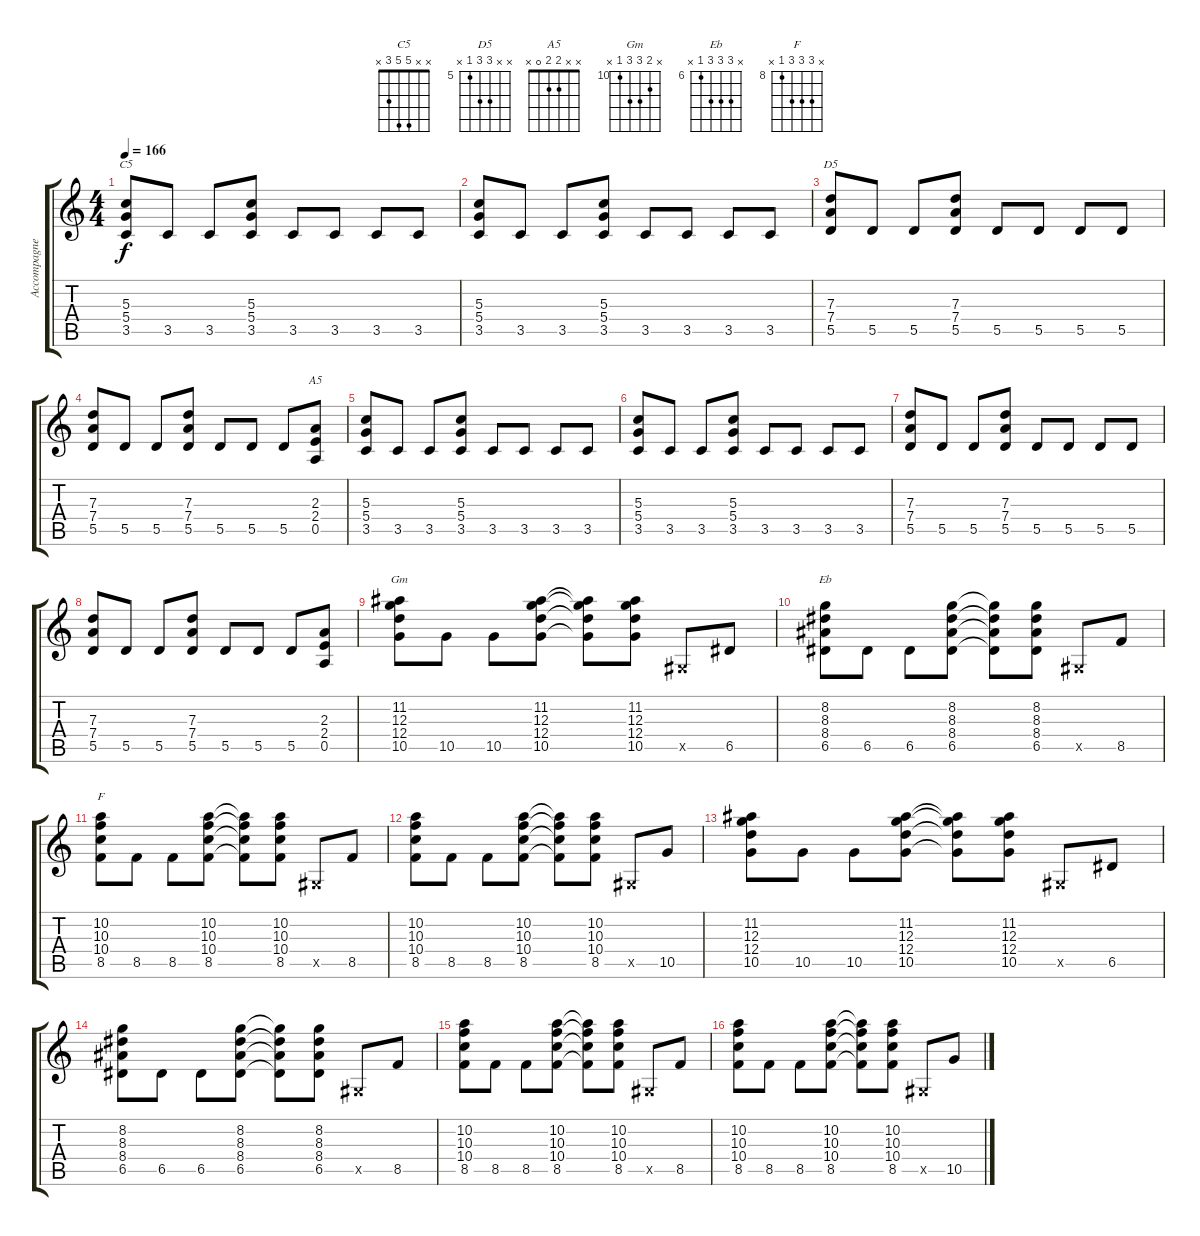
\track ("Accompagnement" "Accompagne") {instrument distortionguitar}
\staff {score tabs}
\tuning (E4 B3 G3 D3 A2 E2) {hide}
\chord ("C5" x x 5 5 3 x)
\chord ("D5" x x 7 7 5 x) {firstfret 5}
\chord ("A5" x x 2 2 0 x)
\chord ("Gm" x 11 12 12 10 x) {firstfret 10}
\chord ("Eb" x 8 8 8 6 x) {firstfret 6}
\chord ("F" x 10 10 10 8 x) {firstfret 8}
\ts (4 4)
\tempo 166
\clef g2
\ks c
(5.3 5.4 3.5).8{ch "C5" dy f} 3.5.8 3.5.8 (5.3 5.4 3.5).8 3.5.8 3.5.8 3.5.8 3.5.8 |
(5.3 5.4 3.5).8 3.5.8 3.5.8 (5.3 5.4 3.5).8 3.5.8 3.5.8 3.5.8 3.5.8 |
(7.3 7.4 5.5).8{ch "D5"} 5.5.8 5.5.8 (7.3 7.4 5.5).8 5.5.8 5.5.8 5.5.8 5.5.8 |
(7.3 7.4 5.5).8 5.5.8 5.5.8 (7.3 7.4 5.5).8 5.5.8 5.5.8 5.5.8 (2.3 2.4 0.5).8{ch "A5"} |
(5.3 5.4 3.5).8 3.5.8 3.5.8 (5.3 5.4 3.5).8 3.5.8 3.5.8 3.5.8 3.5.8 |
(5.3 5.4 3.5).8 3.5.8 3.5.8 (5.3 5.4 3.5).8 3.5.8 3.5.8 3.5.8 3.5.8 |
(7.3 7.4 5.5).8 5.5.8 5.5.8 (7.3 7.4 5.5).8 5.5.8 5.5.8 5.5.8 5.5.8 |
(7.3 7.4 5.5).8 5.5.8 5.5.8 (7.3 7.4 5.5).8 5.5.8 5.5.8 5.5.8 (2.3 2.4 0.5).8 |
(11.2 12.3 12.4 10.5).8{ch "Gm"} 10.5.8 10.5.8 (11.2 12.3 12.4 10.5).8 (11.2{t} 12.3{t} 12.4{t} 10.5{t}).8 (11.2 12.3 12.4 10.5).8 -1.5{x}.8 6.5.8 |
(8.2 8.3 8.4 6.5).8{ch "Eb"} 6.5.8 6.5.8 (8.2 8.3 8.4 6.5).8 (8.2{t} 8.3{t} 8.4{t} 6.5{t}).8 (8.2 8.3 8.4 6.5).8 -1.5{x}.8 8.5.8 |
(10.2 10.3 10.4 8.5).8{ch "F"} 8.5.8 8.5.8 (10.2 10.3 10.4 8.5).8 (10.2{t} 10.3{t} 10.4{t} 8.5{t}).8 (10.2 10.3 10.4 8.5).8 -1.5{x}.8 8.5.8 |
(10.2 10.3 10.4 8.5).8 8.5.8 8.5.8 (10.2 10.3 10.4 8.5).8 (10.2{t} 10.3{t} 10.4{t} 8.5{t}).8 (10.2 10.3 10.4 8.5).8 -1.5{x}.8 10.5.8 |
(11.2 12.3 12.4 10.5).8 10.5.8 10.5.8 (11.2 12.3 12.4 10.5).8 (11.2{t} 12.3{t} 12.4{t} 10.5{t}).8 (11.2 12.3 12.4 10.5).8 -1.5{x}.8 6.5.8 |
(8.2 8.3 8.4 6.5).8 6.5.8 6.5.8 (8.2 8.3 8.4 6.5).8 (8.2{t} 8.3{t} 8.4{t} 6.5{t}).8 (8.2 8.3 8.4 6.5).8 -1.5{x}.8 8.5.8 |
(10.2 10.3 10.4 8.5).8 8.5.8 8.5.8 (10.2 10.3 10.4 8.5).8 (10.2{t} 10.3{t} 10.4{t} 8.5{t}).8 (10.2 10.3 10.4 8.5).8 -1.5{x}.8 8.5.8 |
(10.2 10.3 10.4 8.5).8 8.5.8 8.5.8 (10.2 10.3 10.4 8.5).8 (10.2{t} 10.3{t} 10.4{t} 8.5{t}).8 (10.2 10.3 10.4 8.5).8 -1.5{x}.8 10.5.8
